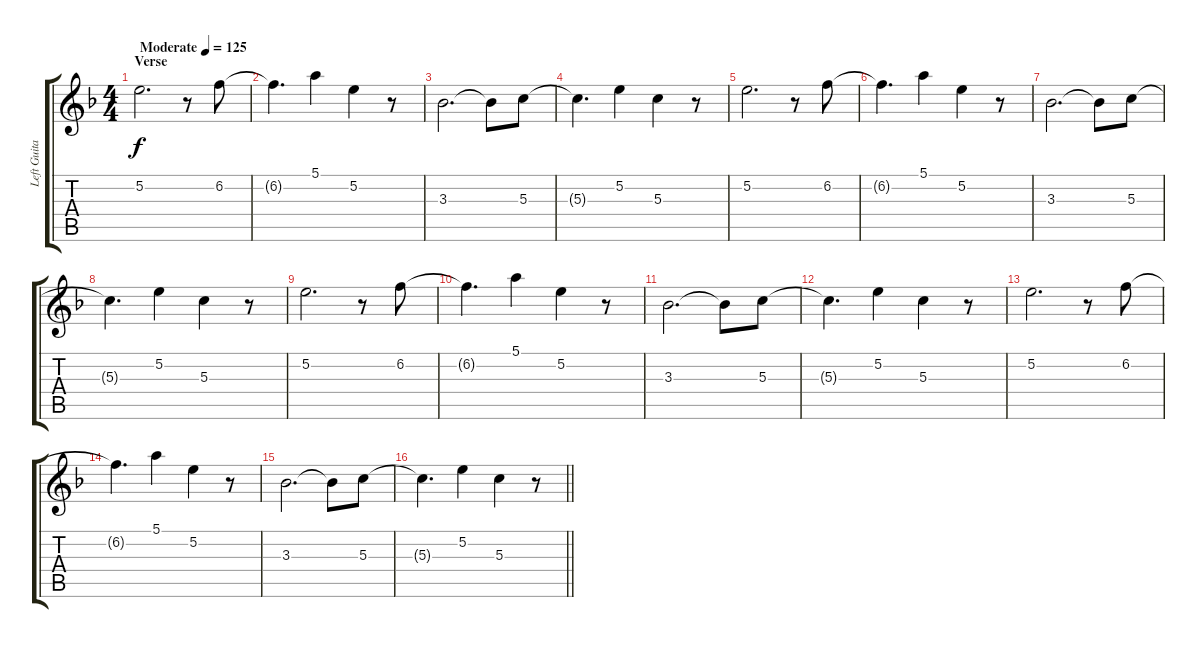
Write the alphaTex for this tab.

\track ("Left Guitar" "Left Guita") {instrument electricguitarclean}
\staff {score tabs}
\tuning (E4 B3 G3 D3 A2 E2) {hide}
\ts (4 4)
\section ("" "Verse")
\tempo (125 "Moderate")
\clef g2
\ks f
5.2.2{d dy f instrument electricguitarclean} r.8 6.2.8 |
6.2{t}.4{d} 5.1.4 5.2.4 r.8 |
3.3.2{d} 3.3{t}.8 5.3.8 |
5.3{t}.4{d} 5.2.4 5.3.4 r.8 |
5.2.2{d} r.8 6.2.8 |
6.2{t}.4{d} 5.1.4 5.2.4 r.8 |
3.3.2{d} 3.3{t}.8 5.3.8 |
5.3{t}.4{d} 5.2.4 5.3.4 r.8 |
5.2.2{d} r.8 6.2.8 |
6.2{t}.4{d} 5.1.4 5.2.4 r.8 |
3.3.2{d} 3.3{t}.8 5.3.8 |
5.3{t}.4{d} 5.2.4 5.3.4 r.8 |
5.2.2{d} r.8 6.2.8 |
6.2{t}.4{d} 5.1.4 5.2.4 r.8 |
3.3.2{d} 3.3{t}.8 5.3.8 |
\barLineRight lightlight
5.3{t}.4{d} 5.2.4 5.3.4 r.8
